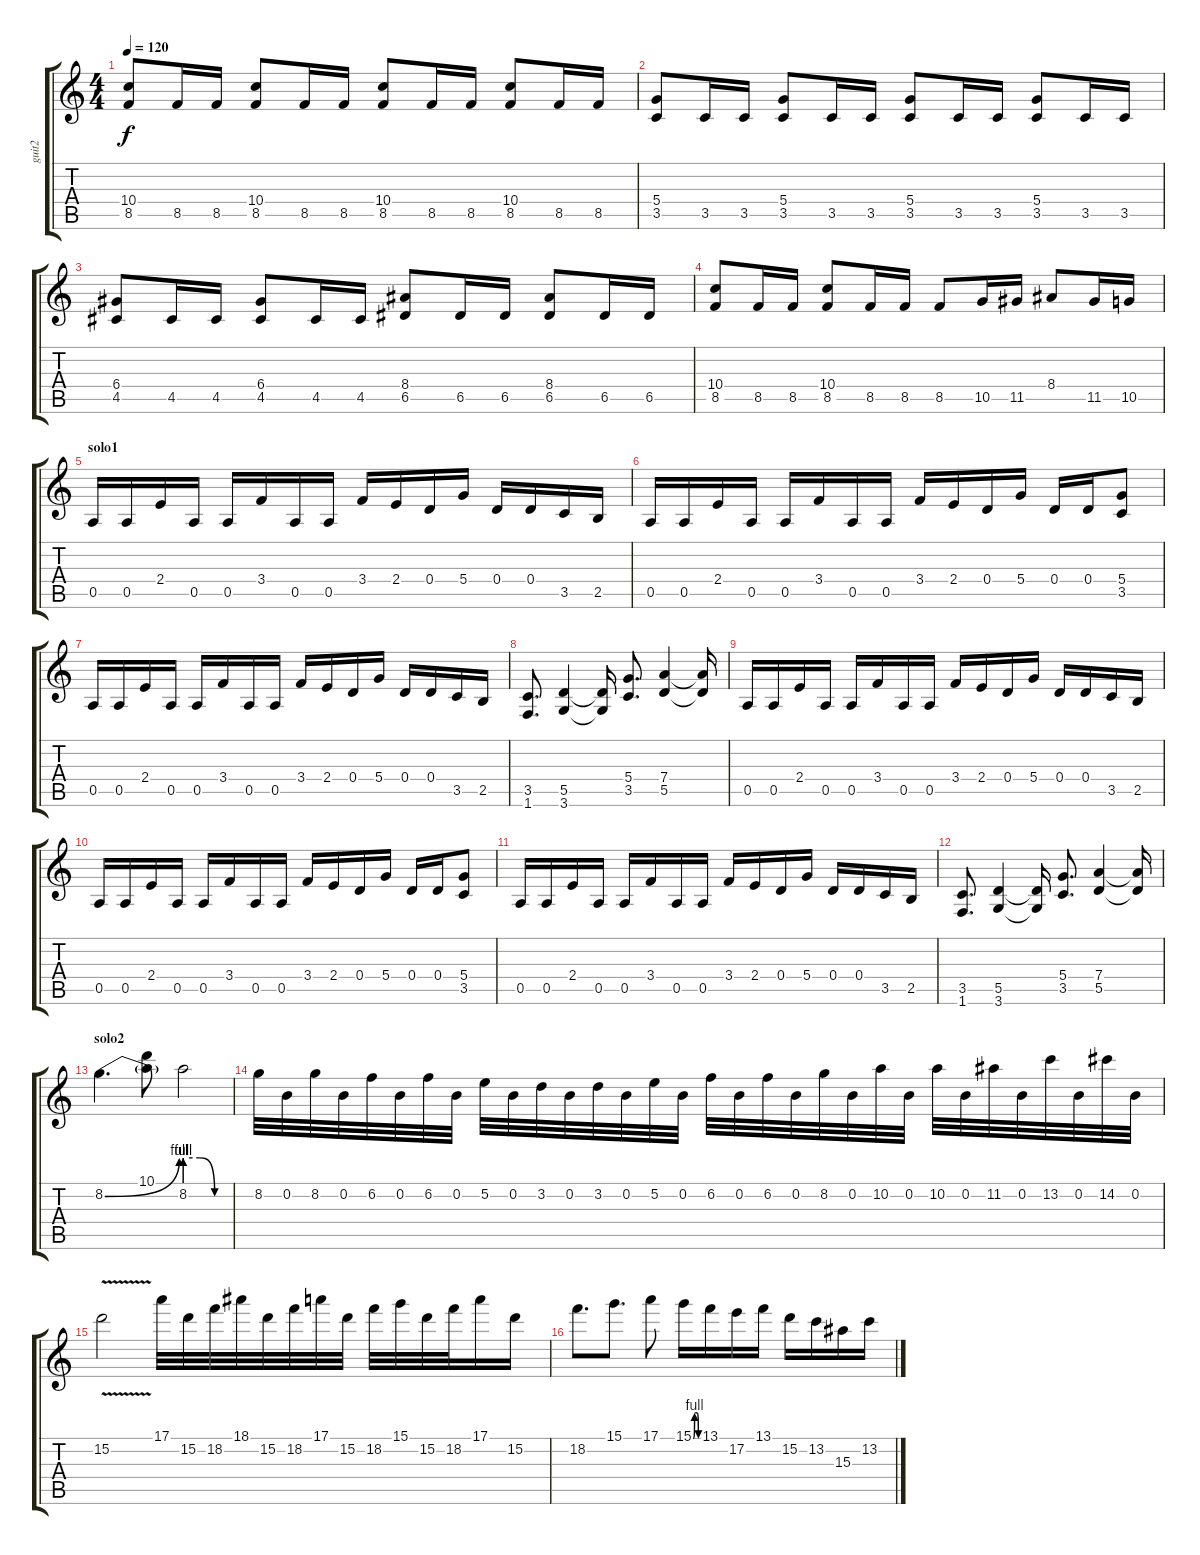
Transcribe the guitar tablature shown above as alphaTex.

\track ("guit2" "guit2") {instrument distortionguitar}
\staff {score tabs}
\tuning (E4 B3 G3 D3 A2 E2) {hide}
\ts (4 4)
\tempo 120
\clef g2
\ks c
(10.4 8.5).8{dy f} 8.5.16 8.5.16 (10.4 8.5).8 8.5.16 8.5.16 (10.4 8.5).8 8.5.16 8.5.16 (10.4 8.5).8 8.5.16 8.5.16 |
(5.4 3.5).8 3.5.16 3.5.16 (5.4 3.5).8 3.5.16 3.5.16 (5.4 3.5).8 3.5.16 3.5.16 (5.4 3.5).8 3.5.16 3.5.16 |
(6.4 4.5).8 4.5.16 4.5.16 (6.4 4.5).8 4.5.16 4.5.16 (8.4 6.5).8 6.5.16 6.5.16 (8.4 6.5).8 6.5.16 6.5.16 |
(10.4 8.5).8 8.5.16 8.5.16 (10.4 8.5).8 8.5.16 8.5.16 8.5.8 10.5.16 11.5.16 8.4.8 11.5.16 10.5.16 |
\section ("" "solo1")
0.5.16 0.5.16 2.4.16 0.5.16 0.5.16 3.4.16 0.5.16 0.5.16 3.4.16 2.4.16 0.4.16 5.4.16 0.4.16 0.4.16 3.5.16 2.5.16 |
0.5.16 0.5.16 2.4.16 0.5.16 0.5.16 3.4.16 0.5.16 0.5.16 3.4.16 2.4.16 0.4.16 5.4.16 0.4.16 0.4.16 (5.4 3.5).8 |
0.5.16 0.5.16 2.4.16 0.5.16 0.5.16 3.4.16 0.5.16 0.5.16 3.4.16 2.4.16 0.4.16 5.4.16 0.4.16 0.4.16 3.5.16 2.5.16 |
(3.5 1.6).8{d} (5.5 3.6).4 (5.5{t} 3.6{t}).16 (5.4 3.5).8{d} (7.4 5.5).4 (7.4{t} 5.5{t}).16 |
0.5.16 0.5.16 2.4.16 0.5.16 0.5.16 3.4.16 0.5.16 0.5.16 3.4.16 2.4.16 0.4.16 5.4.16 0.4.16 0.4.16 3.5.16 2.5.16 |
0.5.16 0.5.16 2.4.16 0.5.16 0.5.16 3.4.16 0.5.16 0.5.16 3.4.16 2.4.16 0.4.16 5.4.16 0.4.16 0.4.16 (5.4 3.5).8 |
0.5.16 0.5.16 2.4.16 0.5.16 0.5.16 3.4.16 0.5.16 0.5.16 3.4.16 2.4.16 0.4.16 5.4.16 0.4.16 0.4.16 3.5.16 2.5.16 |
(3.5 1.6).8{d} (5.5 3.6).4 (5.5{t} 3.6{t}).16 (5.4 3.5).8{d} (7.4 5.5).4 (7.4{t} 5.5{t}).16 |
\section ("" "solo2")
8.2{be (bend 0 0 60 4)}.4{d} (10.1 8.2{t}).8 8.2{be (custom 0 4 20 4 40 0 60 0)}.2 |
8.2.32 0.2.32 8.2.32 0.2.32 6.2.32 0.2.32 6.2.32 0.2.32 5.2.32 0.2.32 3.2.32 0.2.32 3.2.32 0.2.32 5.2.32 0.2.32 6.2.32 0.2.32 6.2.32 0.2.32 8.2.32 0.2.32 10.2.32 0.2.32 10.2.32 0.2.32 11.2.32 0.2.32 13.2.32 0.2.32 14.2.32 0.2.32 |
15.2{v}.2 17.1.32 15.2.32 18.2.32 18.1.32 15.2.32 18.2.32 17.1.32 15.2.32 18.2.32 15.1.32 15.2.32 18.2.32 17.1.16 15.2.16 |
18.2.8{d} 15.1.8{d} 17.1.8 15.1{be (custom 0 0 15 4 30 4 45 4 60 0)}.16 13.1.16 17.2.16 13.1.16 15.2.16 13.2.16 15.3.16 13.2.16
